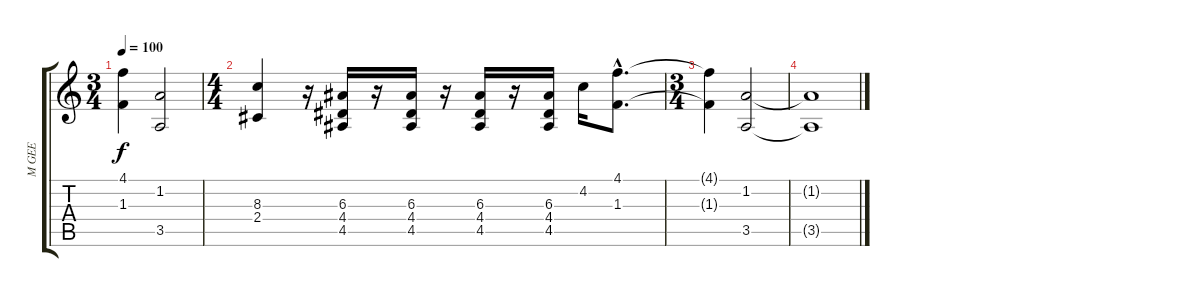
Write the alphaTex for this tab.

\track ("M GEE" "M GEE") {instrument distortionguitar}
\staff {score tabs}
\tuning (Db4 Ab3 E3 B2 Gb2 B1) {hide}
\ts (3 4)
\tempo 100
\clef g2
\ks c
(4.1{t} 1.3{t}).4{dy f} (1.2 3.5).2 |
\ts (4 4)
(8.3 2.4).4 r.16 (6.3 4.4 4.5).16 r.16 (6.3 4.4 4.5).16 r.16 (6.3 4.4 4.5).16 r.16 (6.3 4.4 4.5).16 4.2.16 (4.1{hac} 1.3{hac}).8{d} |
\ts (3 4)
(4.1{t} 1.3{t}).4 (1.2 3.5).2 |
(1.2{t} 3.5{t}).1
